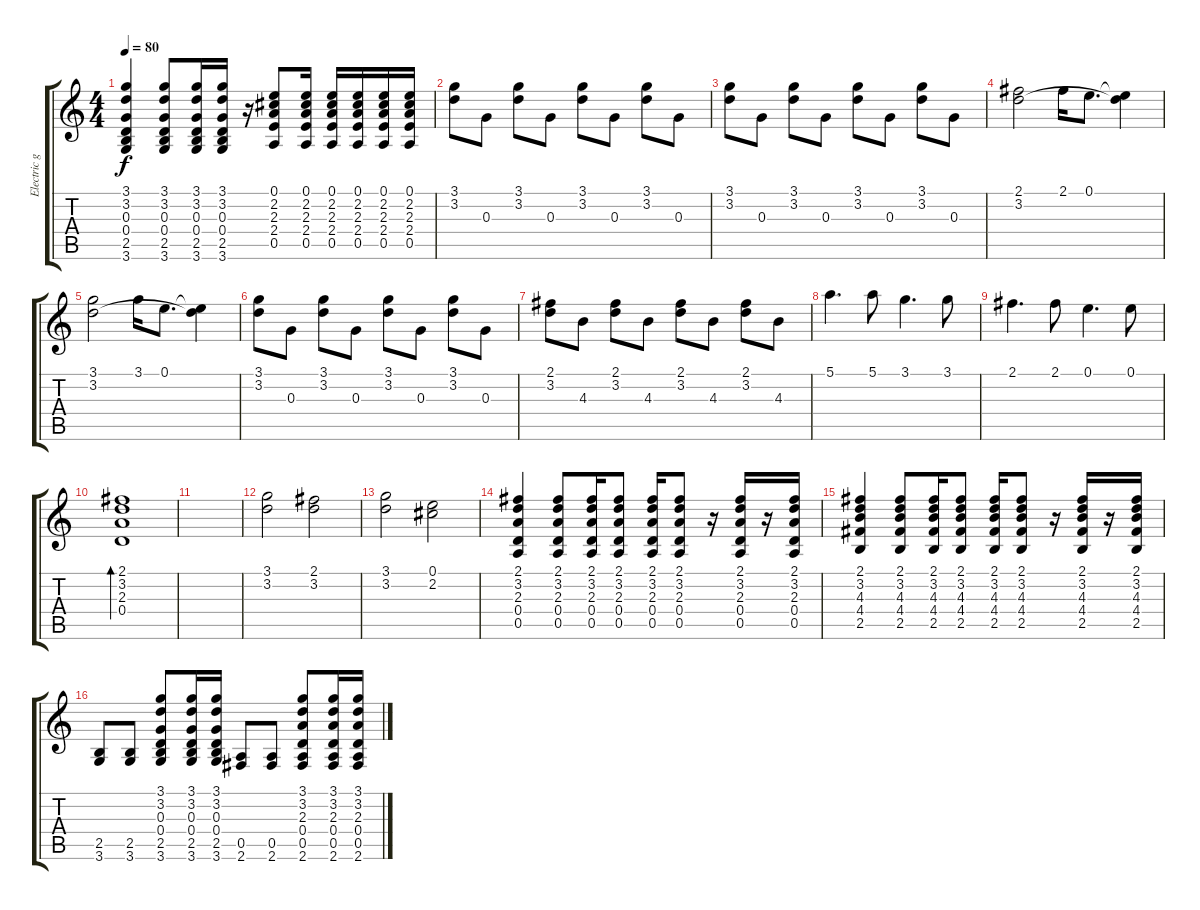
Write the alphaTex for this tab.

\track ("Electric guitar" "Electric g") {instrument electricguitarjazz}
\staff {score tabs}
\tuning (E4 B3 G3 D3 A2 E2) {hide}
\ts (4 4)
\tempo 80
\clef g2
\ks c
(3.1 3.2 0.3 0.4 2.5 3.6).4{dy f} (3.1 3.2 0.3 0.4 2.5 3.6).8 (3.1 3.2 0.3 0.4 2.5 3.6).16 (3.1 3.2 0.3 0.4 2.5 3.6).16 r.16 (0.1 2.2 2.3 2.4 0.5).8 (0.1 2.2 2.3 2.4 0.5).16 (0.1 2.2 2.3 2.4 0.5).16 (0.1 2.2 2.3 2.4 0.5).16 (0.1 2.2 2.3 2.4 0.5).16 (0.1 2.2 2.3 2.4 0.5).16 |
(3.1 3.2).8 0.3.8 (3.1 3.2).8 0.3.8 (3.1 3.2).8 0.3.8 (3.1 3.2).8 0.3.8 |
(3.1 3.2).8 0.3.8 (3.1 3.2).8 0.3.8 (3.1 3.2).8 0.3.8 (3.1 3.2).8 0.3.8 |
(2.1 3.2).2 2.1.16 0.1.8{d} (0.1{t} 3.2{t}).4 |
(3.1 3.2).2 3.1.16 0.1.8{d} (0.1{t} 3.2{t}).4 |
(3.1 3.2).8 0.3.8 (3.1 3.2).8 0.3.8 (3.1 3.2).8 0.3.8 (3.1 3.2).8 0.3.8 |
(2.1 3.2).8 4.3.8 (2.1 3.2).8 4.3.8 (2.1 3.2).8 4.3.8 (2.1 3.2).8 4.3.8 |
5.1.4{d} 5.1.8 3.1.4{d} 3.1.8 |
2.1.4{d} 2.1.8 0.1.4{d} 0.1.8 |
(2.1 3.2 2.3 0.4).1{bd 240} |
|
(3.1 3.2).2 (2.1 3.2).2 |
(3.1 3.2).2 (0.1 2.2).2 |
(2.1 3.2 2.3 0.4 0.5).4 (2.1 3.2 2.3 0.4 0.5).8 (2.1 3.2 2.3 0.4 0.5).16 (2.1 3.2 2.3 0.4 0.5).8 (2.1 3.2 2.3 0.4 0.5).16 (2.1 3.2 2.3 0.4 0.5).8 r.16 (2.1 3.2 2.3 0.4 0.5).16 r.16 (2.1 3.2 2.3 0.4 0.5).16 |
(2.1 3.2 4.3 4.4 2.5).4 (2.1 3.2 4.3 4.4 2.5).8 (2.1 3.2 4.3 4.4 2.5).16 (2.1 3.2 4.3 4.4 2.5).8 (2.1 3.2 4.3 4.4 2.5).16 (2.1 3.2 4.3 4.4 2.5).8 r.16 (2.1 3.2 4.3 4.4 2.5).16 r.16 (2.1 3.2 4.3 4.4 2.5).16 |
(2.5 3.6).8 (2.5 3.6).8 (3.1 3.2 0.3 0.4 2.5 3.6).8 (3.1 3.2 0.3 0.4 2.5 3.6).16 (3.1 3.2 0.3 0.4 2.5 3.6).16 (0.5 2.6).8 (0.5 2.6).8 (3.1 3.2 2.3 0.4 0.5 2.6).8 (3.1 3.2 2.3 0.4 0.5 2.6).16 (3.1 3.2 2.3 0.4 0.5 2.6).16
